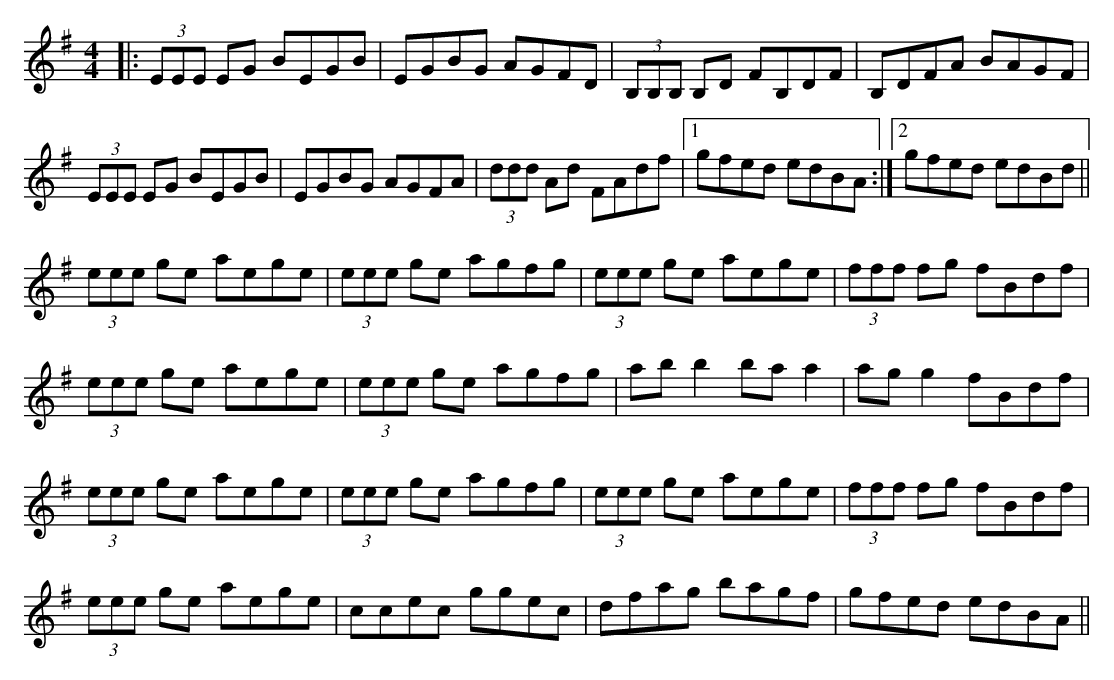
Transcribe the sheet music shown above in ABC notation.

X:1
M:4/4
K:Emin
|:(3EEE EG BEGB|EGBG AGFD|(3B,B,B, B,D FB,DF|B,DFA BAGF|
(3EEE EG BEGB|EGBG AGFA|(3ddd Ad FAdf|1 gfed edBA:|2 gfed edBd||
(3eee ge aege|(3eee ge agfg|(3eee ge aege|(3fff fg fBdf|
(3eee ge aege|(3eee ge agfg|ab b2 ba a2|ag g2 fBdf|
(3eee ge aege|(3eee ge agfg|(3eee ge aege|(3fff fg fBdf|
(3eee ge aege|ccec ggec|dfag bagf|gfed edBA||
